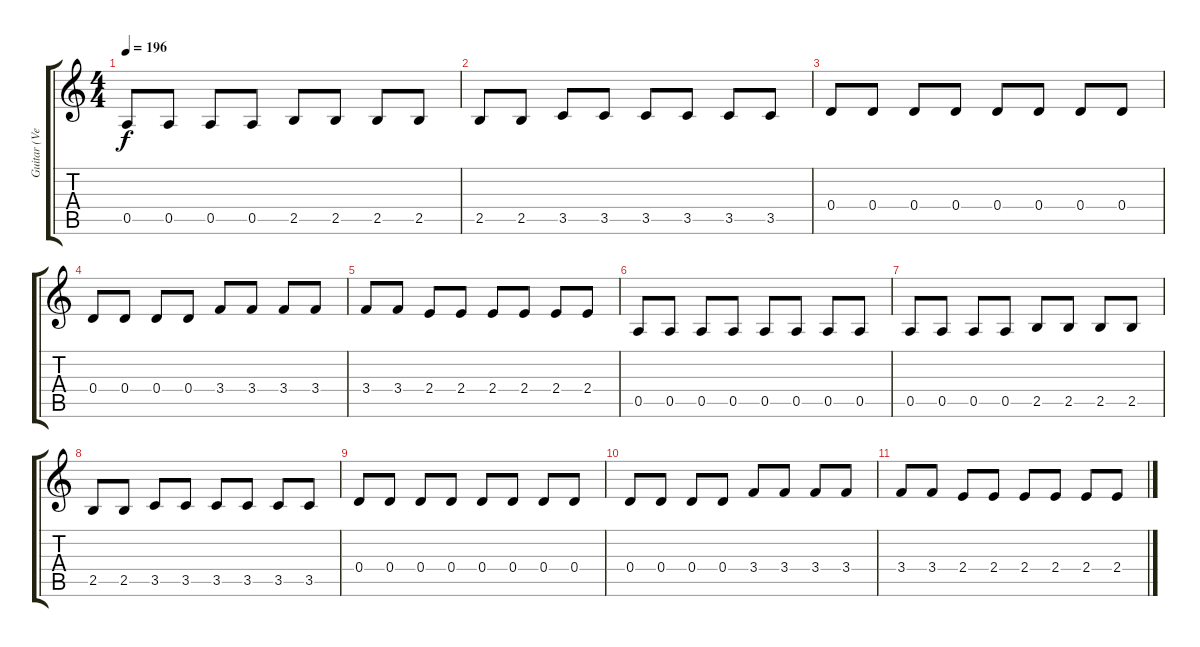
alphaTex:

\track ("Guitar (Verses)" "Guitar (Ve") {instrument overdrivenguitar}
\staff {score tabs}
\tuning (E4 B3 G3 D3 A2 E2) {hide}
\ts (4 4)
\tempo 196
\clef g2
\ks c
0.5.8{dy f} 0.5.8 0.5.8 0.5.8 2.5.8 2.5.8 2.5.8 2.5.8 |
2.5.8 2.5.8 3.5.8 3.5.8 3.5.8 3.5.8 3.5.8 3.5.8 |
0.4.8 0.4.8 0.4.8 0.4.8 0.4.8 0.4.8 0.4.8 0.4.8 |
0.4.8 0.4.8 0.4.8 0.4.8 3.4.8 3.4.8 3.4.8 3.4.8 |
3.4.8 3.4.8 2.4.8 2.4.8 2.4.8 2.4.8 2.4.8 2.4.8 |
0.5.8 0.5.8 0.5.8 0.5.8 0.5.8 0.5.8 0.5.8 0.5.8 |
0.5.8 0.5.8 0.5.8 0.5.8 2.5.8 2.5.8 2.5.8 2.5.8 |
2.5.8 2.5.8 3.5.8 3.5.8 3.5.8 3.5.8 3.5.8 3.5.8 |
0.4.8 0.4.8 0.4.8 0.4.8 0.4.8 0.4.8 0.4.8 0.4.8 |
0.4.8 0.4.8 0.4.8 0.4.8 3.4.8 3.4.8 3.4.8 3.4.8 |
3.4.8 3.4.8 2.4.8 2.4.8 2.4.8 2.4.8 2.4.8 2.4.8
